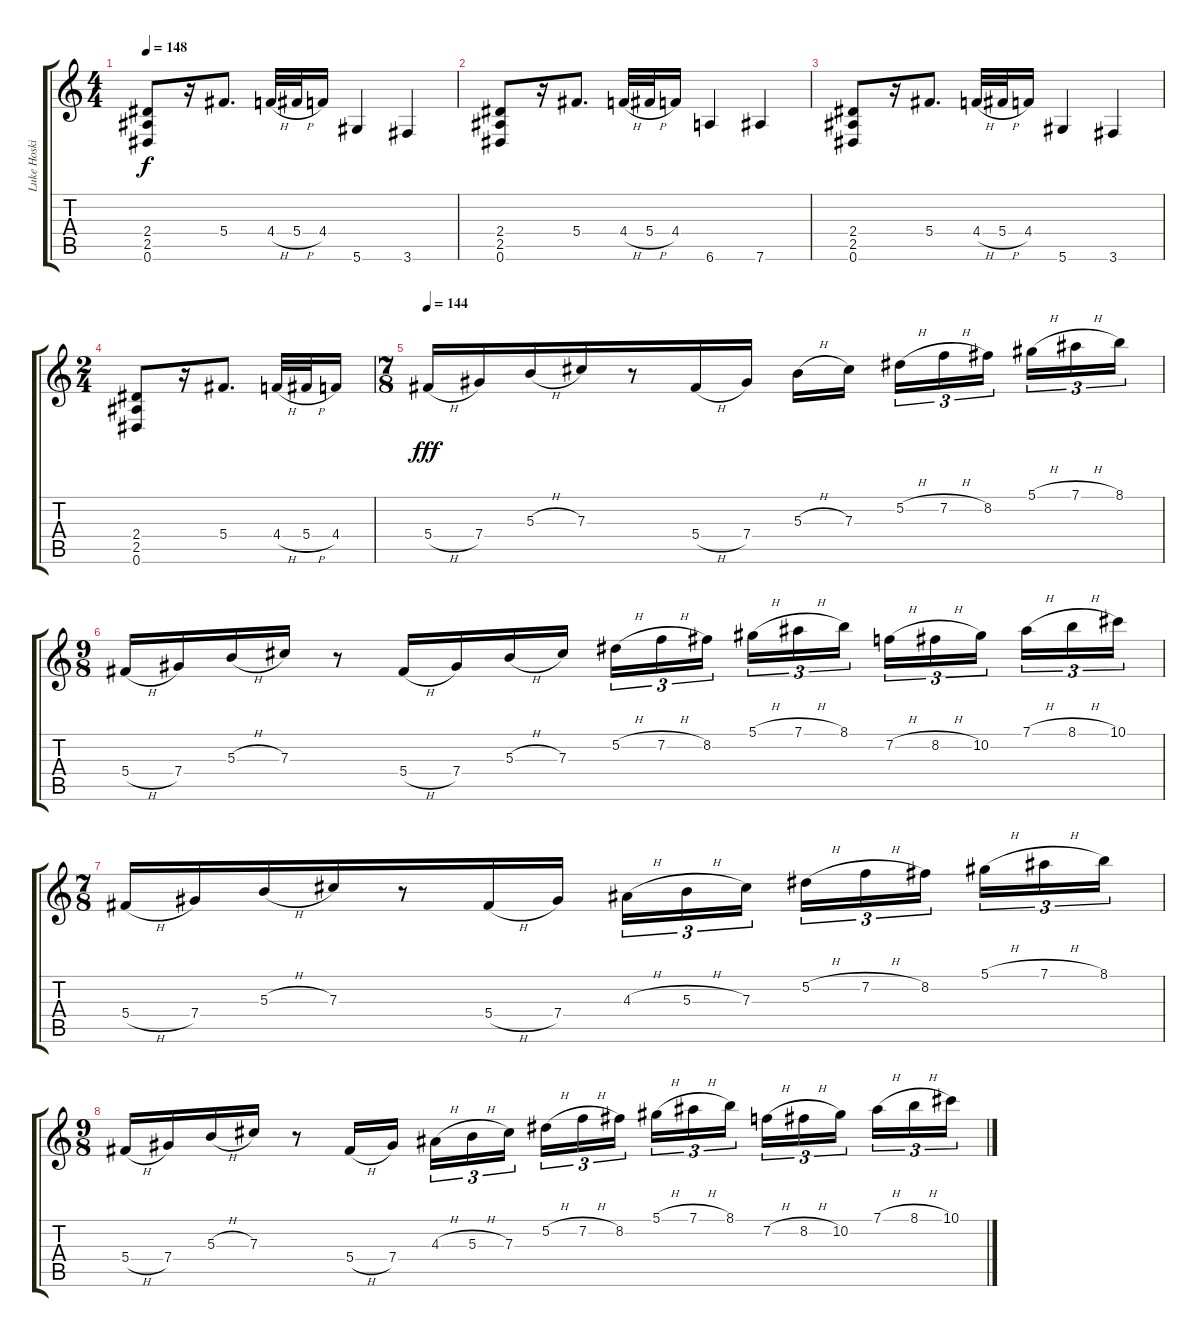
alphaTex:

\track ("Luke Hoskin" "Luke Hoski") {instrument overdrivenguitar}
\staff {score tabs}
\tuning (Eb4 Bb3 Gb3 Db3 Ab2 Eb2) {hide}
\ts (4 4)
\tempo 148
\clef g2
\ks c
(2.4 2.5 0.6).8{dy f} r.16 5.4.8{d} 4.4{h}.32 5.4{h}.32 4.4.16 5.6.4 3.6.4 |
(2.4 2.5 0.6).8 r.16 5.4.8{d} 4.4{h}.32 5.4{h}.32 4.4.16 6.6.4 7.6.4 |
(2.4 2.5 0.6).8 r.16 5.4.8{d} 4.4{h}.32 5.4{h}.32 4.4.16 5.6.4 3.6.4 |
\ts (2 4)
(2.4 2.5 0.6).8 r.16 5.4.8{d} 4.4{h}.32 5.4{h}.32 4.4.16 |
\ts (7 8)
\tempo 144
5.4{h}.16{dy fff volume 16 balance 8} 7.4.16 5.3{h}.16 7.3.16 r.8 5.4{h}.16 7.4.16 5.3{h}.16 7.3.16 5.2{h}.16{tu (3 2)} 7.2{h}.16{tu (3 2)} 8.2.16{tu (3 2)} 5.1{h}.16{tu (3 2)} 7.1{h}.16{tu (3 2)} 8.1.16{tu (3 2)} |
\ts (9 8)
5.4{h}.16 7.4.16 5.3{h}.16 7.3.16 r.8 5.4{h}.16 7.4.16 5.3{h}.16 7.3.16{beam splitsecondary} 5.2{h}.16{tu (3 2)} 7.2{h}.16{tu (3 2)} 8.2.16{tu (3 2)} 5.1{h}.16{tu (3 2)} 7.1{h}.16{tu (3 2)} 8.1.16{tu (3 2) beam splitsecondary} 7.2{h}.16{tu (3 2)} 8.2{h}.16{tu (3 2)} 10.2.16{tu (3 2) beam splitsecondary} 7.1{h}.16{tu (3 2)} 8.1{h}.16{tu (3 2)} 10.1.16{tu (3 2)} |
\ts (7 8)
5.4{h}.16 7.4.16 5.3{h}.16 7.3.16 r.8 5.4{h}.16 7.4.16 4.3{h}.16{tu (3 2)} 5.3{h}.16{tu (3 2)} 7.3.16{tu (3 2)} 5.2{h}.16{tu (3 2)} 7.2{h}.16{tu (3 2)} 8.2.16{tu (3 2)} 5.1{h}.16{tu (3 2)} 7.1{h}.16{tu (3 2)} 8.1.16{tu (3 2)} |
\ts (9 8)
5.4{h}.16 7.4.16 5.3{h}.16 7.3.16 r.8 5.4{h}.16 7.4.16{beam splitsecondary} 4.3{h}.16{tu (3 2)} 5.3{h}.16{tu (3 2)} 7.3.16{tu (3 2) beam splitsecondary} 5.2{h}.16{tu (3 2)} 7.2{h}.16{tu (3 2)} 8.2.16{tu (3 2)} 5.1{h}.16{tu (3 2)} 7.1{h}.16{tu (3 2)} 8.1.16{tu (3 2) beam splitsecondary} 7.2{h}.16{tu (3 2)} 8.2{h}.16{tu (3 2)} 10.2.16{tu (3 2) beam splitsecondary} 7.1{h}.16{tu (3 2)} 8.1{h}.16{tu (3 2)} 10.1.16{tu (3 2)}
